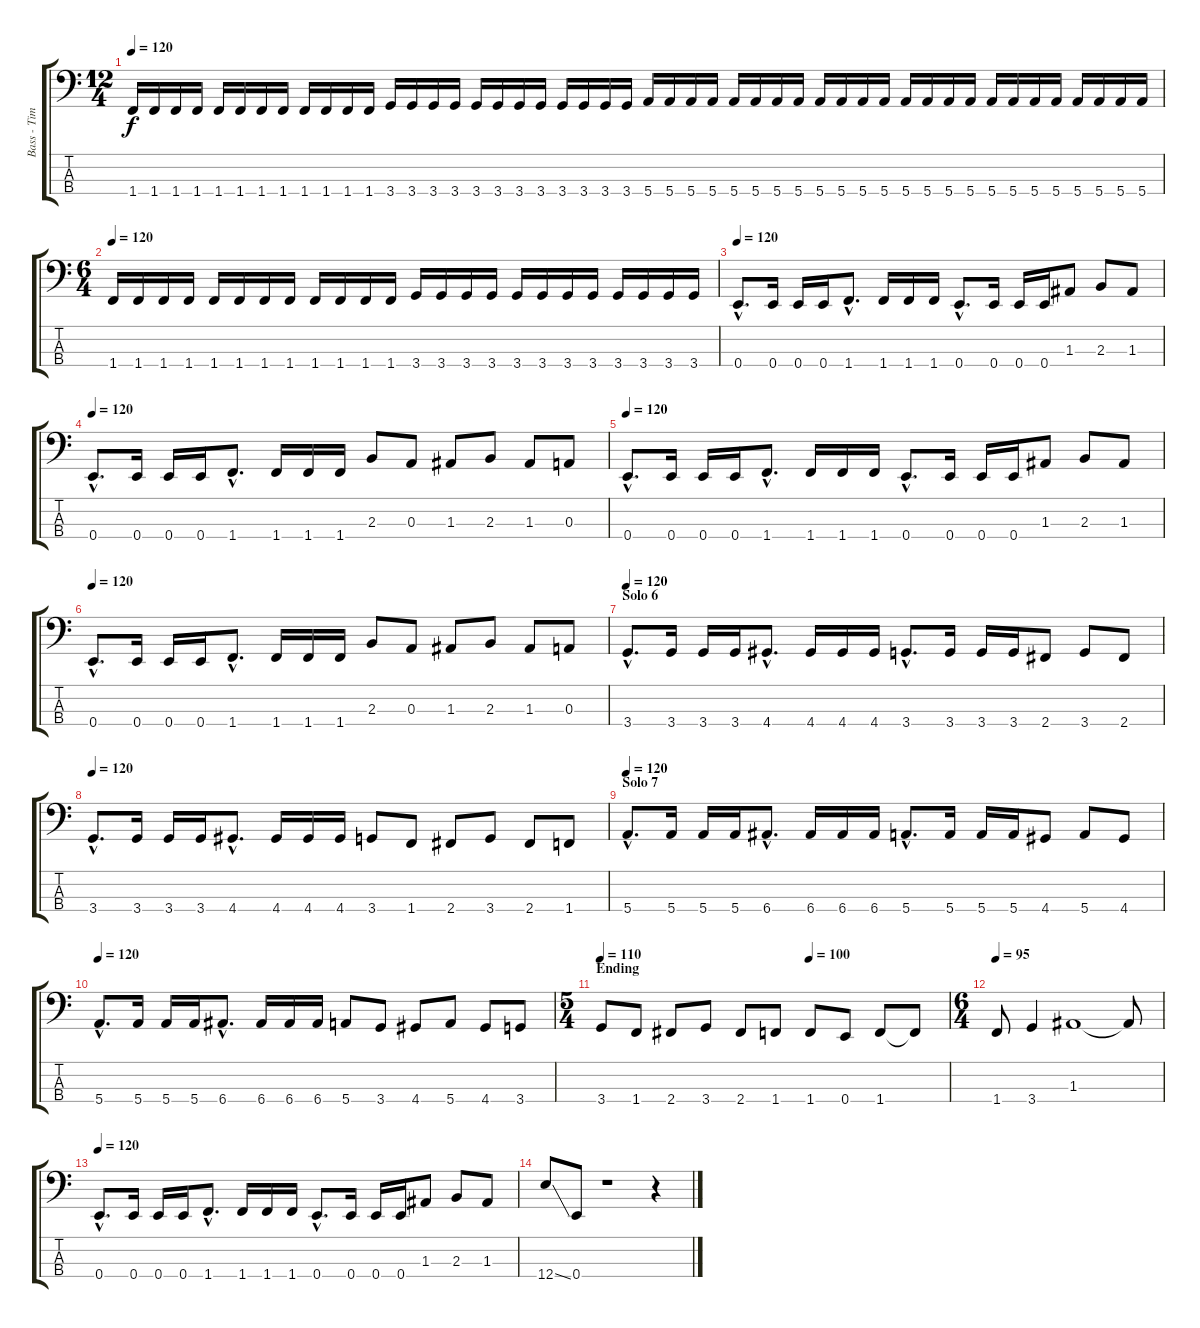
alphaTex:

\track ("Bass - Timi Hansen" "Bass - Tim") {instrument slapbass2}
\staff {score tabs}
\tuning (G2 D2 A1 E1) {hide}
\ts (12 4)
\tempo 120
\clef f4
\ks c
1.4.16{dy f} 1.4.16 1.4.16 1.4.16 1.4.16 1.4.16 1.4.16 1.4.16 1.4.16 1.4.16 1.4.16 1.4.16 3.4.16 3.4.16 3.4.16 3.4.16 3.4.16 3.4.16 3.4.16 3.4.16 3.4.16 3.4.16 3.4.16 3.4.16 5.4.16 5.4.16 5.4.16 5.4.16 5.4.16 5.4.16 5.4.16 5.4.16 5.4.16 5.4.16 5.4.16 5.4.16 5.4.16 5.4.16 5.4.16 5.4.16 5.4.16 5.4.16 5.4.16 5.4.16 5.4.16 5.4.16 5.4.16 5.4.16 |
\ts (6 4)
\tempo 120
1.4.16 1.4.16 1.4.16 1.4.16 1.4.16 1.4.16 1.4.16 1.4.16 1.4.16 1.4.16 1.4.16 1.4.16 3.4.16 3.4.16 3.4.16 3.4.16 3.4.16 3.4.16 3.4.16 3.4.16 3.4.16 3.4.16 3.4.16 3.4.16 |
\tempo 120
0.4{hac}.8{d} 0.4.16 0.4.16 0.4.16 1.4{hac}.8{d} 1.4.16 1.4.16 1.4.16 0.4{hac}.8{d} 0.4.16 0.4.16 0.4.16 1.3.8 2.3.8 1.3.8 |
\tempo 120
0.4{hac}.8{d} 0.4.16 0.4.16 0.4.16 1.4{hac}.8{d} 1.4.16 1.4.16 1.4.16 2.3.8 0.3.8 1.3.8 2.3.8 1.3.8 0.3.8 |
\tempo 120
0.4{hac}.8{d} 0.4.16 0.4.16 0.4.16 1.4{hac}.8{d} 1.4.16 1.4.16 1.4.16 0.4{hac}.8{d} 0.4.16 0.4.16 0.4.16 1.3.8 2.3.8 1.3.8 |
\tempo 120
0.4{hac}.8{d} 0.4.16 0.4.16 0.4.16 1.4{hac}.8{d} 1.4.16 1.4.16 1.4.16 2.3.8 0.3.8 1.3.8 2.3.8 1.3.8 0.3.8 |
\section ("" "Solo 6")
\tempo 120
3.4{hac}.8{d} 3.4.16 3.4.16 3.4.16 4.4{hac}.8{d} 4.4.16 4.4.16 4.4.16 3.4{hac}.8{d} 3.4.16 3.4.16 3.4.16 2.4.8 3.4.8 2.4.8 |
\tempo 120
3.4{hac}.8{d} 3.4.16 3.4.16 3.4.16 4.4{hac}.8{d} 4.4.16 4.4.16 4.4.16 3.4.8 1.4.8 2.4.8 3.4.8 2.4.8 1.4.8 |
\section ("" "Solo 7")
\tempo 120
5.4{hac}.8{d} 5.4.16 5.4.16 5.4.16 6.4{hac}.8{d} 6.4.16 6.4.16 6.4.16 5.4{hac}.8{d} 5.4.16 5.4.16 5.4.16 4.4.8 5.4.8 4.4.8 |
\tempo 120
5.4{hac}.8{d} 5.4.16 5.4.16 5.4.16 6.4{hac}.8{d} 6.4.16 6.4.16 6.4.16 5.4.8 3.4.8 4.4.8 5.4.8 4.4.8 3.4.8 |
\ts (5 4)
\section ("" "Ending")
\tempo 110
\tempo (100 0.6)
3.4.8 1.4.8 2.4.8 3.4.8 2.4.8 1.4.8 1.4.8 0.4.8 1.4.8 1.4{t}.8 |
\ts (6 4)
\tempo 95
1.4.8 3.4.4 1.3.1 1.3{t}.8 |
\tempo 120
0.4{hac}.8{d} 0.4.16 0.4.16 0.4.16 1.4{hac}.8{d} 1.4.16 1.4.16 1.4.16 0.4{hac}.8{d} 0.4.16 0.4.16 0.4.16 1.3.8 2.3.8 1.3.8 |
12.4{ss}.8 0.4.8 r.1 r.4
